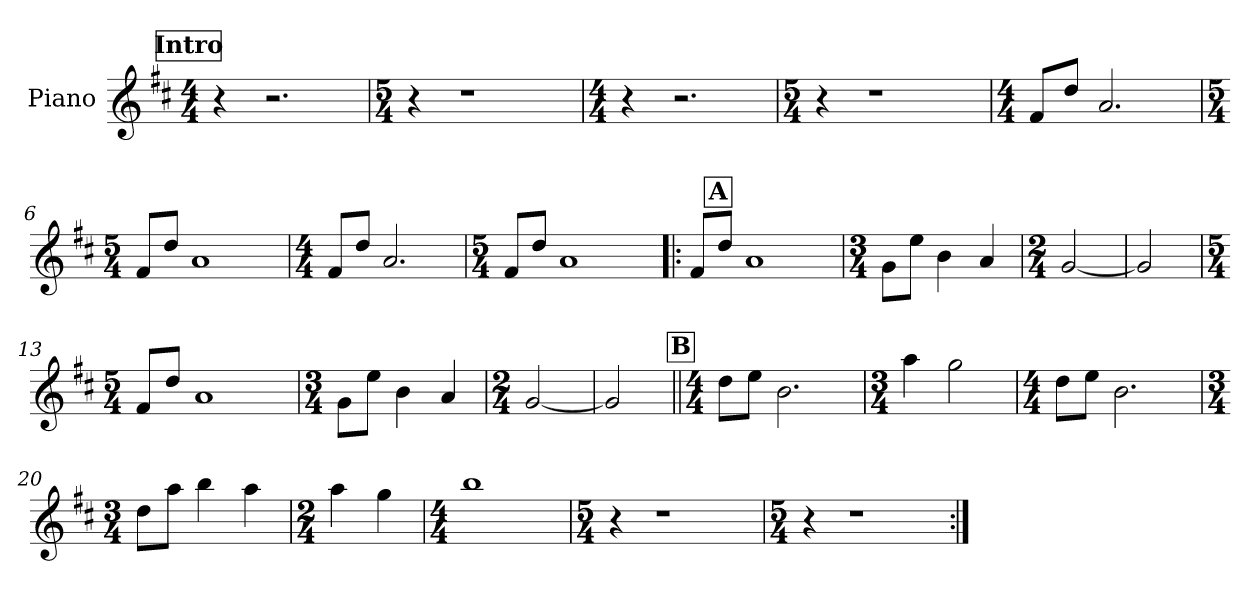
**kern
*part1
*staff1
*I"Piano
*I'Pno.
*clefG2
*k[f#c#]
*M4/4
*MM53
!!LO:REH:place=s1:a:B:fs=14:t=Intro
=1
4r
2.r
=2
*M5/4
4r
1r
=3
*M4/4
4r
2.r
=4
*M5/4
4r
1r
!!LO:LB:g=z
=5
*M4/4
8f#/L
8dd/J
2.a/
=6
*M5/4
8f#/L
8dd/J
1a
=7
*M4/4
8f#/L
8dd/J
2.a/
=8
*M5/4
8f#/L
8dd/J
1a
!!LO:LB:g=z
!!LO:REH:place=s1:a:B:fs=14:t=A:qo=0.5
=9!|:
8f#/L
8dd/J
1a
=10
*M3/4
8g\L
8ee\J
4b\
4a/
=11
*M2/4
[2g/
=12
2g/]
!!LO:LB:g=z
=13
*M5/4
8f#/L
8dd/J
1a
=14
*M3/4
8g\L
8ee\J
4b\
4a/
=15
*M2/4
[2g/
=16
2g/]
!!LO:LB:g=z
!!LO:REH:place=s1:a:B:fs=14:t=B
=17||
*M4/4
8dd\L
8ee\J
2.b\
=18
*M3/4
4aa\
2gg\
=19
*M4/4
8dd\L
8ee\J
2.b\
=20
*M3/4
8dd\L
8aa\J
4bb\
4aa\
!!LO:LB:g=z
=21
*M2/4
4aa\
4gg\
=22
*M4/4
1bb
=23
*M5/4
4r
1r
=24
*M5/4
4r
1r
=:|!
*-
